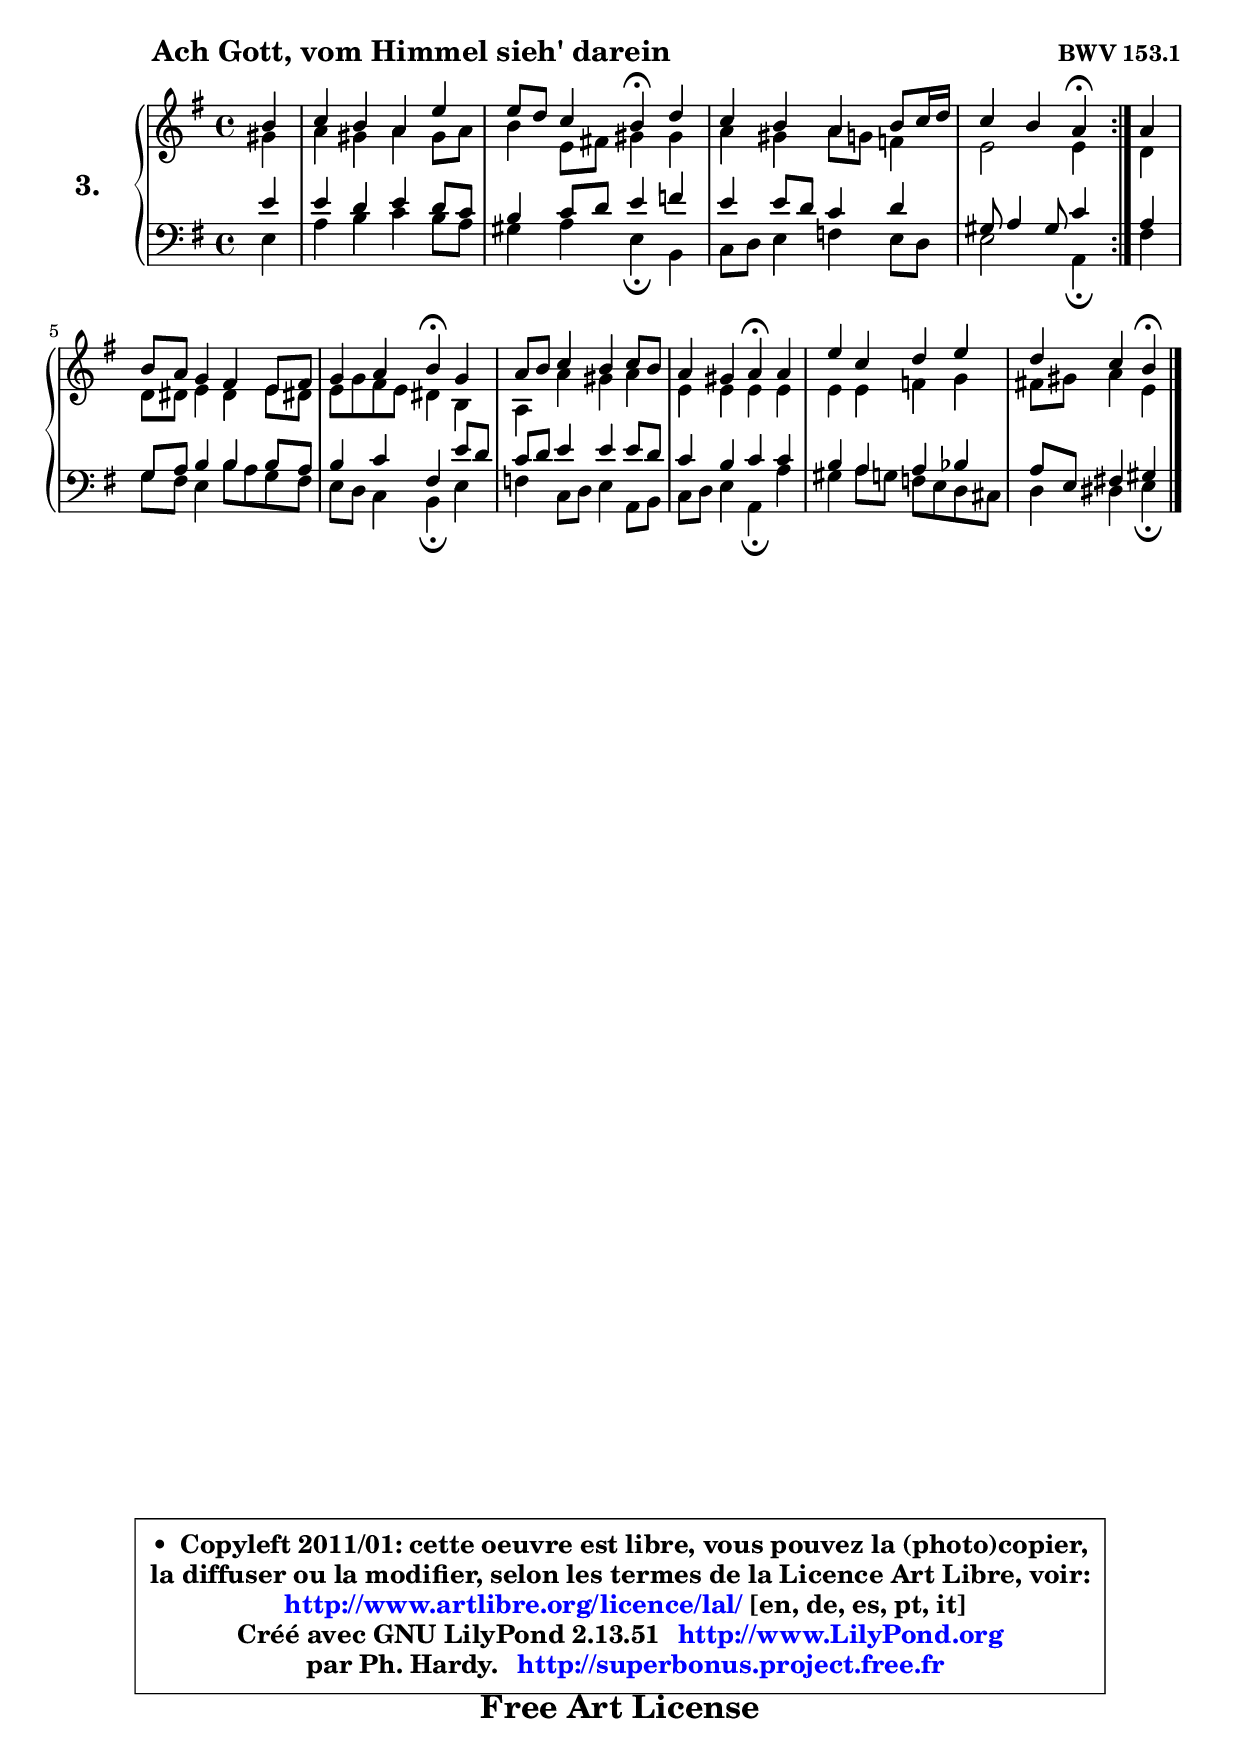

\version "2.13.51"

  \paper {
%	system-system-spacing #'padding = #0.1
%	score-system-spacing #'padding = #0.1
%	ragged-bottom = ##f
%	ragged-last-bottom = ##f
	}

  \header {
      opus = \markup { \bold "BWV 153.1" }
      piece = \markup { \hspace #9 \fontsize #2 \bold "Ach Gott, vom Himmel sieh' darein" }
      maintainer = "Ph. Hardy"
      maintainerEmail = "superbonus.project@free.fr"
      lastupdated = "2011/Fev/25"
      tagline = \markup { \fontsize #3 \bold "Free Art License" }
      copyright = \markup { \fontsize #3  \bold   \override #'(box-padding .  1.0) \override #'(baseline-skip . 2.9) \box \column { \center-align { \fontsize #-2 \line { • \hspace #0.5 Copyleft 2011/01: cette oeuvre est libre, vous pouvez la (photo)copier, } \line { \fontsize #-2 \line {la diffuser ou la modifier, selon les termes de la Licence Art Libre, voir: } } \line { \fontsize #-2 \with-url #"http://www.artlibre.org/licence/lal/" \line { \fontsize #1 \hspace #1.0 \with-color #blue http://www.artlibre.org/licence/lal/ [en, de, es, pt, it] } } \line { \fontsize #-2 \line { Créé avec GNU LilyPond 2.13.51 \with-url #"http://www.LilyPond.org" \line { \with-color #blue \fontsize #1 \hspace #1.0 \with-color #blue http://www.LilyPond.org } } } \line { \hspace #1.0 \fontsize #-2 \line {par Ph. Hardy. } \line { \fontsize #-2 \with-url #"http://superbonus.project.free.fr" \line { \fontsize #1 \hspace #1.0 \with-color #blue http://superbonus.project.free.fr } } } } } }

	  }

  guidemidi = {
	\repeat volta2 {
	r4 |
	R1 |
	r2 \tempo 4 = 30 r4 \tempo 4 = 78 r4 |
	R1 |
 	r2 \tempo 4 = 30 r4 \tempo 4 = 78 } %fin du repeat
	r4 |
	R1 |
	r2 \tempo 4 = 30 r4 \tempo 4 = 78 r4 |
	R1 |
	r2 \tempo 4 = 30 r4 \tempo 4 = 78 r4 |
	R1 |
	r4 r4 \tempo 4 = 30 r4
	}

  upper = {
	\time 4/4
	\key e \minor
	\clef treble
	\partial 4
	\voiceOne
	<< { 
	% SOPRANO
	\set Voice.midiInstrument = "acoustic grand"
	\relative c'' {
	\repeat volta2 {
	b4 |
	c4 b a e' |
	e8 d c4 b\fermata d |
	c4 b a b8 c16 d |
% \break
	c4 b a\fermata } %fin du repeat
	a4 |
	b8 a g4 fis e8 fis |
	g4 a b\fermata g |
	a8 b c4 b c8 b |
	a4 gis a\fermata a |
	e'4 c d e |
	d4 c b\fermata
	\bar "|."
	} % fin de relative
	}

	\context Voice="1" { \voiceTwo 
	% ALTO
	\set Voice.midiInstrument = "acoustic grand"
	\relative c'' {
	\repeat volta2 {
	gis4 |
	a4 gis a gis8 a |
	b4 e,8 fis! gis4 gis |
	a4 gis a8 g f4 |
	e2 e4 } %fin du repeat
	d4 |
	d8 dis e4 dis e8 dis! |
	e8 g fis e dis4 b |
	a4 a' gis a |
	e4 e e e |
	e4 e f g |
	fis!8 gis a4 e
	\bar "|."
	} % fin de relative
	\oneVoice
	} >>
	}

  lower = {
	\time 4/4
	\key e \minor
	\clef bass
	\partial 4
	\voiceOne
	<< {
	% TENOR
	\set Voice.midiInstrument = "acoustic grand"
	\relative c' { 
	\repeat volta2 {
	e4 |
	e4 d e d8 c |
	b4 c8 d e4 f |
	e4 e8 d c4 d |
	gis,8 a4 gis8 c4 } %fin du repeat
	a4 |
	g8 a b4 b b8 a |
	b4 c fis, e'8 d |
	c8 d e4 e e8 d |
	c4 b c c |
	b4 a a bes |
	a8 e fis!4 gis
	\bar "|."
	} % fin de relative
	}
	\context Voice="1" { \voiceTwo 
	% BASS
	\set Voice.midiInstrument = "acoustic grand"
	\relative c {
	\repeat volta2 {
	e4 |
	a4 b c b8 a |
	gis4 a e\fermata b |
	c8 d e4 f e8 d |
	e2 a,4\fermata } %fin du repeat 
	fis'4 |
	g8 fis e4 b'8 a g fis |
	e8 d c4 b\fermata e |
	f4 c8 d e4 a,8 b |
	c8 d e4 a,\fermata a' |
	gis4 a8 g f e d cis |
	d4 dis e\fermata
	\bar "|."
	} % fin de relative
	\oneVoice
	} >>
	}


  \score { 

	\new PianoStaff <<
	\set PianoStaff.instrumentName = \markup { \bold \huge "3." }
	\new Staff = "upper" \upper
	\new Staff = "lower" \lower
	>>

  \layout {
%	ragged-last = ##f
	  }

	 } % fin de score

 \score {
  \unfoldRepeats { << \guidemidi \upper \lower >> }
  \midi {
   \context { 
   \Score
   tempoWholesPerMinute = #(ly:make-moment 78 4)
		}
	  }
	}

